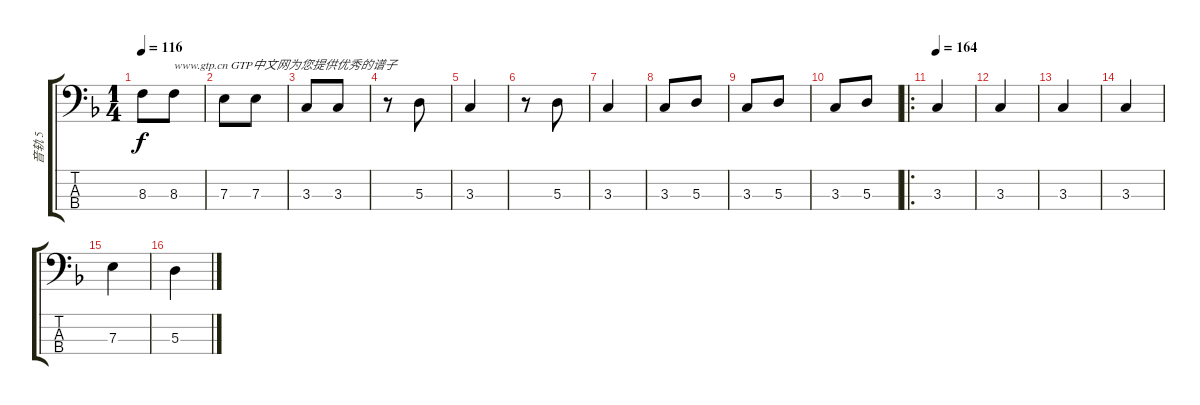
\track ("音轨 5" "音轨 5") {instrument electricbassfinger}
\staff {score tabs}
\tuning (G2 D2 A1 E1) {hide}
\ts (1 4)
\tempo 116
\clef f4
\ks f
8.3.8{dy f} 8.3.8{txt "www.gtp.cn GTP中文网为您提供优秀的谱子"} |
7.3.8 7.3.8 |
3.3.8 3.3.8 |
r.8 5.3.8 |
3.3.4 |
r.8 5.3.8 |
3.3.4 |
3.3.8 5.3.8 |
3.3.8 5.3.8 |
3.3.8 5.3.8 |
\ro
\tempo 164
3.3.4 |
3.3.4 |
3.3.4 |
3.3.4 |
7.3.4 |
5.3.4
